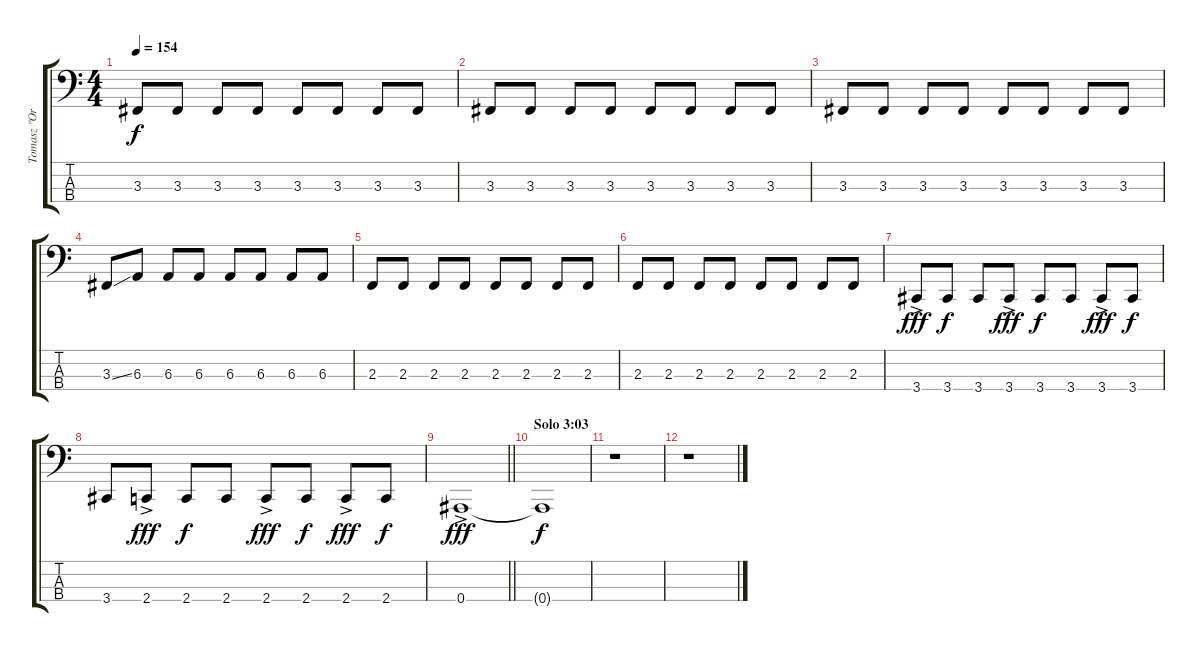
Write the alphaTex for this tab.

\track ("Tomasz \"Orion\" Wroblewski" "Tomasz \"Or") {instrument electricbasspick}
\staff {score tabs}
\tuning (Db2 Ab1 Eb1 Bb0) {hide}
\ts (4 4)
\tempo 154
\clef f4
\ks c
3.3.8{dy f} 3.3.8 3.3.8 3.3.8 3.3.8 3.3.8 3.3.8 3.3.8 |
3.3.8 3.3.8 3.3.8 3.3.8 3.3.8 3.3.8 3.3.8 3.3.8 |
3.3.8 3.3.8 3.3.8 3.3.8 3.3.8 3.3.8 3.3.8 3.3.8 |
3.3{ss}.8 6.3.8 6.3.8 6.3.8 6.3.8 6.3.8 6.3.8 6.3.8 |
2.3.8 2.3.8 2.3.8 2.3.8 2.3.8 2.3.8 2.3.8 2.3.8 |
2.3.8 2.3.8 2.3.8 2.3.8 2.3.8 2.3.8 2.3.8 2.3.8 |
3.4{ac}.8{dy fff} 3.4.8{dy f} 3.4.8 3.4{ac}.8{dy fff} 3.4.8{dy f} 3.4.8 3.4{ac}.8{dy fff} 3.4.8{dy f} |
3.4.8 2.4{ac}.8{dy fff} 2.4.8{dy f} 2.4.8 2.4{ac}.8{dy fff} 2.4.8{dy f} 2.4{ac}.8{dy fff} 2.4.8{dy f} |
\barLineRight lightlight
0.4{ac}.1{dy fff} |
\section ("" "Solo 3:03")
0.4{t}.1{dy f} |
r.1 |
r.1
